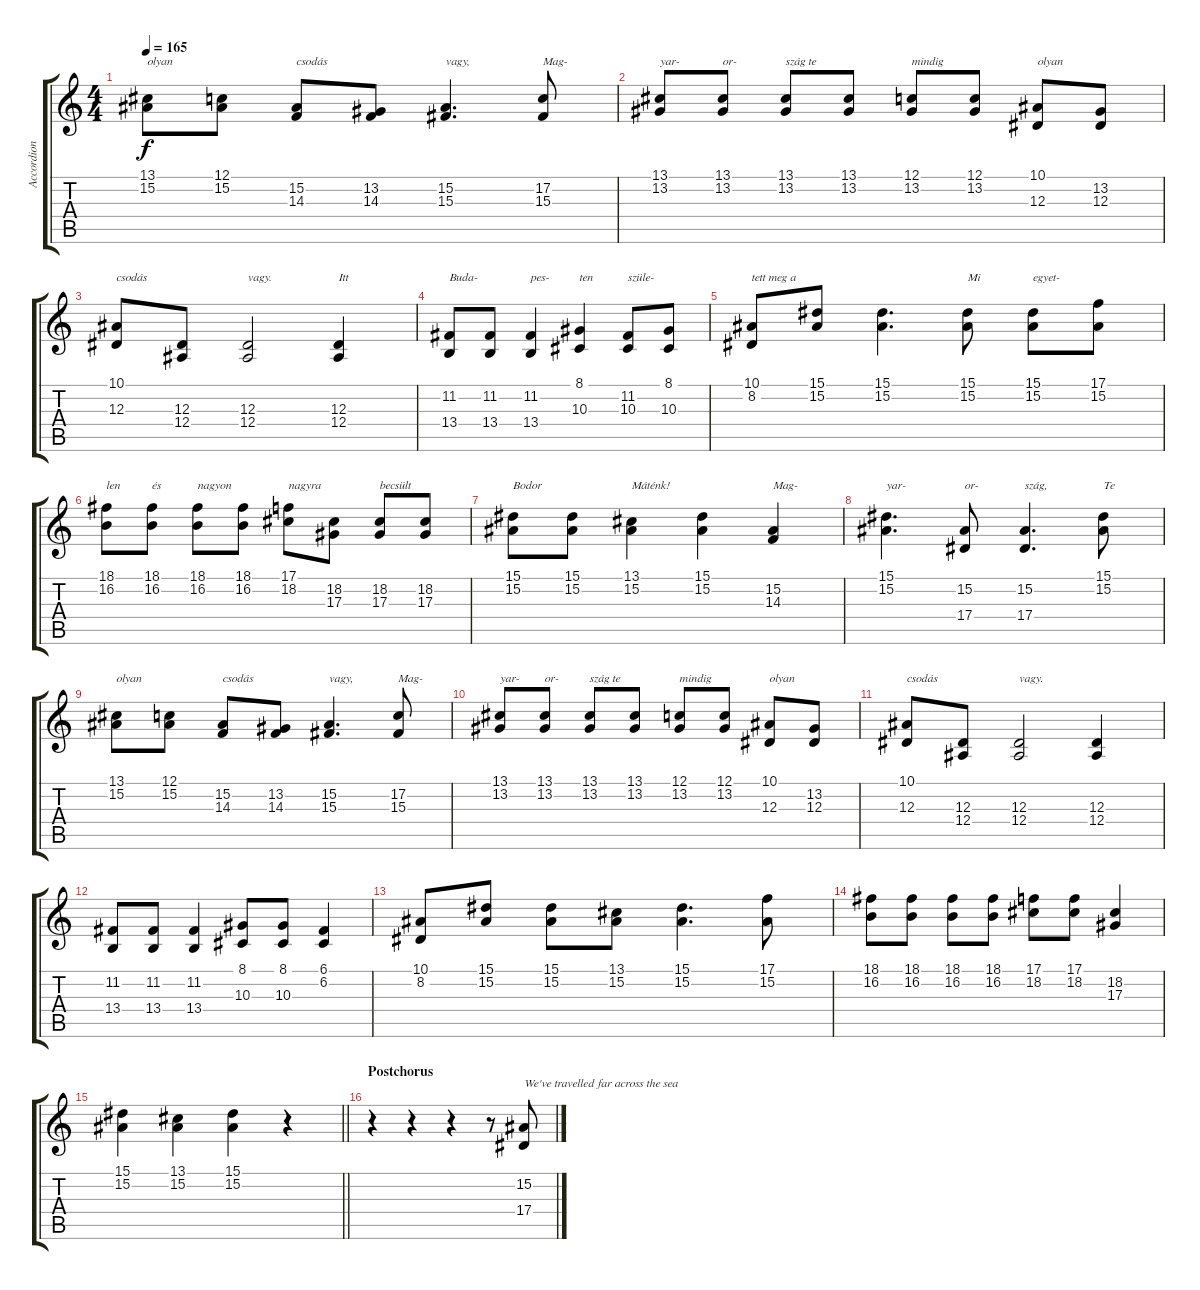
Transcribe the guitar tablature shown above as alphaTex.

\track ("Accordion" "Accordion") {instrument accordion}
\staff {score tabs}
\tuning (C4 G3 Eb3 Bb2 F2 C2) {hide}
\ts (4 4)
\tempo 165
\clef g2
\ks c
(13.1 15.2).8{txt "olyan" dy f} (12.1 15.2).8 (15.2 14.3).8{txt "csodás"} (13.2 14.3).8 (15.2 15.3).4{d txt "vagy,"} (17.2 15.3).8{txt "Mag-"} |
(13.1 13.2).8{txt "yar-"} (13.1 13.2).8{txt "or-"} (13.1 13.2).8{txt "szág te"} (13.1 13.2).8 (12.1 13.2).8{txt "mindig"} (12.1 13.2).8 (10.1 12.3).8{txt "olyan"} (13.2 12.3).8 |
(10.1 12.3).8{txt "csodás"} (12.3 12.4).8 (12.3 12.4).2{txt "vagy."} (12.3 12.4).4{txt "Itt"} |
(11.2 13.4).8{txt "Buda-"} (11.2 13.4).8 (11.2 13.4).4{txt "pes-"} (8.1 10.3).4{txt "ten"} (11.2 10.3).8{txt "szüle-"} (8.1 10.3).8 |
(10.1 8.2).8{txt "tett meg a"} (15.1 15.2).8 (15.1 15.2).4{d} (15.1 15.2).8{txt "Mi"} (15.1 15.2).8{txt "egyet-"} (17.1 15.2).8 |
(18.1 16.2).8{txt "len"} (18.1 16.2).8{txt "és"} (18.1 16.2).8{txt "nagyon"} (18.1 16.2).8 (17.1 18.2).8{txt "nagyra"} (18.2 17.3).8 (18.2 17.3).8{txt "becsült"} (18.2 17.3).8 |
(15.1 15.2).8{txt "Bodor"} (15.1 15.2).8 (13.1 15.2).4{txt "Máténk!"} (15.1 15.2).4 (15.2 14.3).4{txt "Mag-"} |
(15.1 15.2).4{d txt "yar-"} (15.2 17.4).8{txt "or-"} (15.2 17.4).4{d txt "szág,"} (15.1 15.2).8{txt "Te"} |
(13.1 15.2).8{txt "olyan"} (12.1 15.2).8 (15.2 14.3).8{txt "csodás"} (13.2 14.3).8 (15.2 15.3).4{d txt "vagy,"} (17.2 15.3).8{txt "Mag-"} |
(13.1 13.2).8{txt "yar-"} (13.1 13.2).8{txt "or-"} (13.1 13.2).8{txt "szág te"} (13.1 13.2).8 (12.1 13.2).8{txt "mindig"} (12.1 13.2).8 (10.1 12.3).8{txt "olyan"} (13.2 12.3).8 |
(10.1 12.3).8{txt "csodás"} (12.3 12.4).8 (12.3 12.4).2{txt "vagy."} (12.3 12.4).4 |
(11.2 13.4).8 (11.2 13.4).8 (11.2 13.4).4 (8.1 10.3).8 (8.1 10.3).8 (6.1 6.2).4 |
(10.1 8.2).8 (15.1 15.2).8 (15.1 15.2).8 (13.1 15.2).8 (15.1 15.2).4{d} (17.1 15.2).8 |
(18.1 16.2).8 (18.1 16.2).8 (18.1 16.2).8 (18.1 16.2).8 (17.1 18.2).8 (17.1 18.2).8 (18.2 17.3).4 |
\barLineRight lightlight
(15.1 15.2).4 (13.1 15.2).4 (15.1 15.2).4 r.4 |
\section ("" "Postchorus")
r.4 r.4 r.4 r.8 (15.2 17.4).8{txt "We've travelled far across the sea"}
